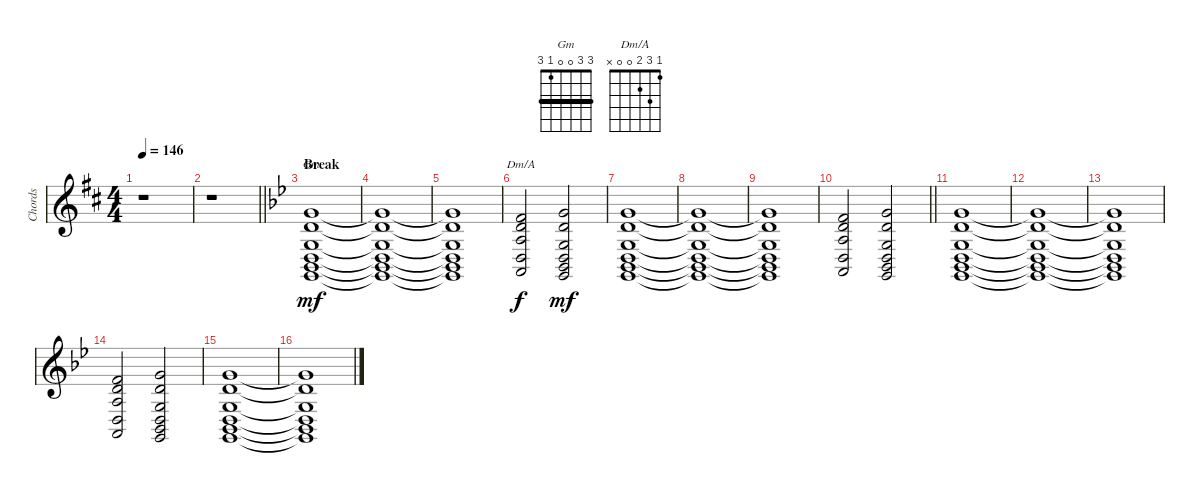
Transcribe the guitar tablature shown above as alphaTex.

\track ("Chords" "Chords") {instrument stringensemble1}
\staff {score}
\tuning (E4 B3 G3 D3 A2 E2) {hide}
\chord ("Gm" 3 3 0 0 1 3) {barre 3}
\chord ("Dm/A" 1 3 2 0 0 x)
\ts (4 4)
\tempo 146
\clef g2
\ks bminor
r.1{dy mp} |
\barLineRight lightlight
r.1 |
\section ("" "Break")
\ks gminor
(3.1 3.2 0.3 0.4 1.5 3.6).1{ch "Gm" dy mf instrument churchorgan} |
(3.1{t} 3.2{t} 0.3{t} 0.4{t} 1.5{t} 3.6{t}).1 |
(3.1{t} 3.2{t} 0.3{t} 0.4{t} 1.5{t} 3.6{t}).1 |
(1.1 3.2 2.3 0.4 0.5).2{ch "Dm/A" dy f} (3.1 3.2 0.3 0.4 1.5 3.6).2{dy mf} |
(3.1 3.2 0.3 0.4 1.5 3.6).1 |
(3.1{t} 3.2{t} 0.3{t} 0.4{t} 1.5{t} 3.6{t}).1 |
(3.1{t} 3.2{t} 0.3{t} 0.4{t} 1.5{t} 3.6{t}).1 |
\barLineRight lightlight
(1.1 3.2 2.3 0.4 0.5).2 (3.1 3.2 0.3 0.4 1.5 3.6).2 |
\section ("" "")
(3.1 3.2 0.3 0.4 1.5 3.6).1 |
(3.1{t} 3.2{t} 0.3{t} 0.4{t} 1.5{t} 3.6{t}).1 |
(3.1{t} 3.2{t} 0.3{t} 0.4{t} 1.5{t} 3.6{t}).1 |
(1.1 3.2 2.3 0.4 0.5).2 (3.1 3.2 0.3 0.4 1.5 3.6).2 |
(3.1 3.2 0.3 0.4 1.5 3.6).1 |
(3.1{t} 3.2{t} 0.3{t} 0.4{t} 1.5{t} 3.6{t}).1
